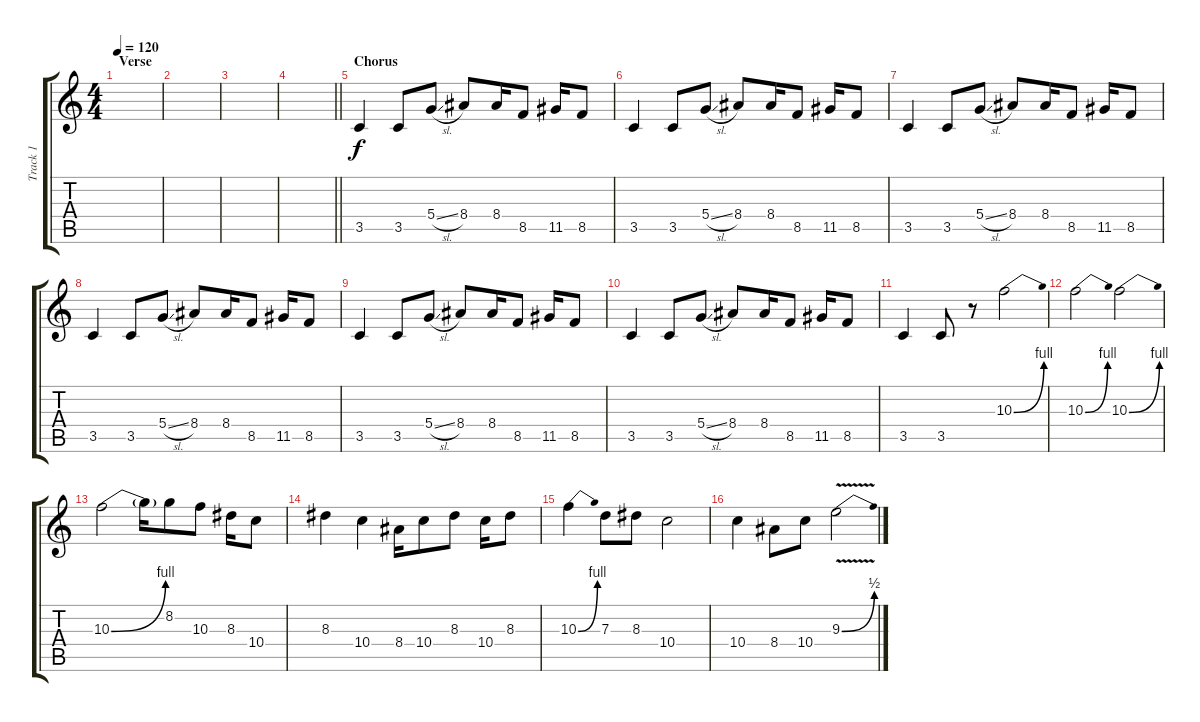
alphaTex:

\track ("Track 1" "Track 1") {instrument distortionguitar}
\staff {score tabs}
\tuning (E4 B3 G3 D3 A2 E2) {hide}
\ts (4 4)
\section ("" "Verse")
\tempo 120
\clef g2
\ks c
|
|
|
\barLineRight lightlight
|
\section ("" "Chorus")
3.5.4{dy f} 3.5.8 5.4{sl}.8 8.4.8 8.4.16 8.5.8 11.5.16 8.5.8 |
3.5.4 3.5.8 5.4{sl}.8 8.4.8 8.4.16 8.5.8 11.5.16 8.5.8 |
3.5.4 3.5.8 5.4{sl}.8 8.4.8 8.4.16 8.5.8 11.5.16 8.5.8 |
3.5.4 3.5.8 5.4{sl}.8 8.4.8 8.4.16 8.5.8 11.5.16 8.5.8 |
3.5.4 3.5.8 5.4{sl}.8 8.4.8 8.4.16 8.5.8 11.5.16 8.5.8 |
3.5.4 3.5.8 5.4{sl}.8 8.4.8 8.4.16 8.5.8 11.5.16 8.5.8 |
3.5.4 3.5.8 r.8 10.3{be (bend 0 0 60 4)}.2 |
10.3{be (bend 0 0 60 4)}.2 10.3{be (bend 0 0 60 4)}.2 |
10.3{be (bend 0 0 60 4)}.2 10.3{t}.16 8.2.8 10.3.8 8.3.16 10.4.8 |
8.3.4 10.4.4 8.4.16 10.4.8 8.3.8 10.4.16 8.3.8 |
10.3{be (bend 0 0 60 4)}.4 7.3.8 8.3.8 10.4.2 |
10.4.4 8.4.8 10.4.8 9.3{be (bend 0 0 60 2) v}.2
